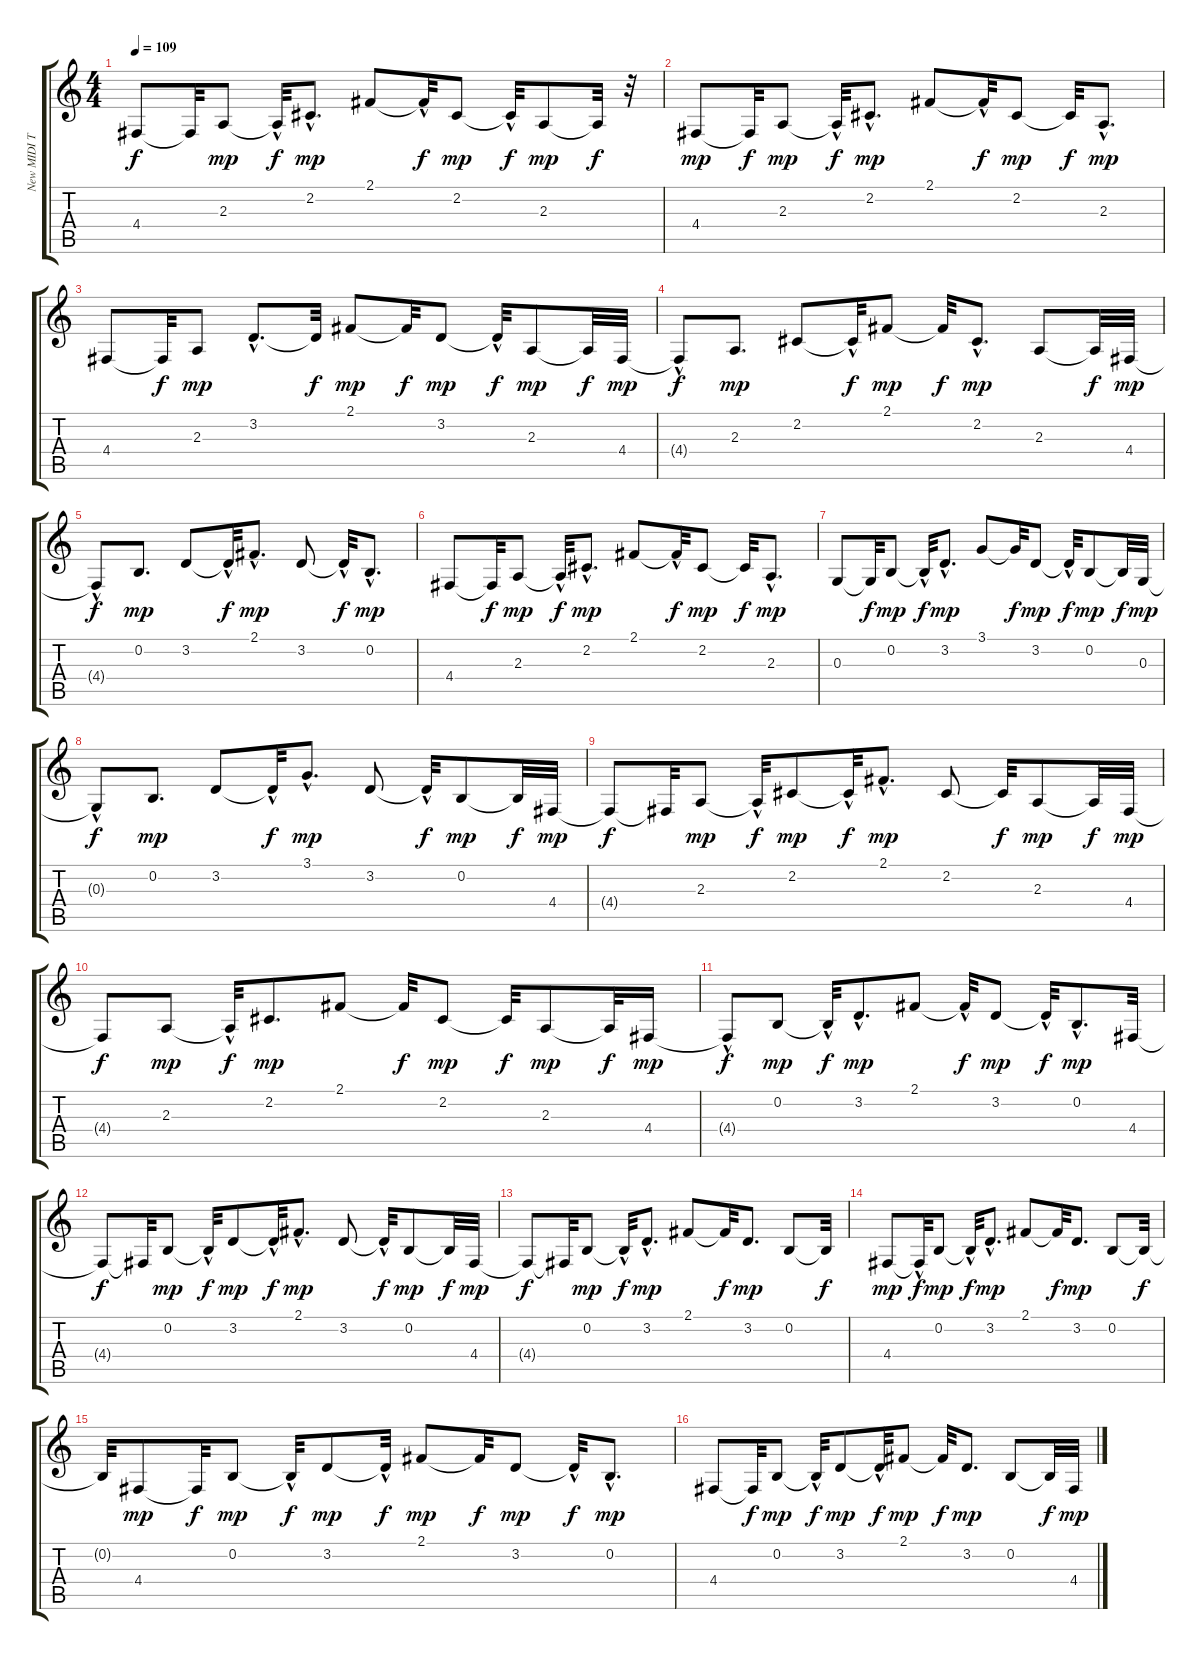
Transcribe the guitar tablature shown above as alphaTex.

\track ("New MIDI Track" "New MIDI T") {instrument orchestralharp}
\staff {score tabs}
\tuning (E4 B3 G3 D3 A2 E2) {hide}
\ts (4 4)
\tempo 109
\clef g2
\ks c
4.4{t}.8{dy f} 4.4{t}.32 2.3.8{dy mp} 2.3{hac t}.32{dy f} 2.2{hac}.8{d dy mp} 2.1.8 2.1{hac t}.32{dy f} 2.2.8{dy mp} 2.2{hac t}.32{dy f} 2.3.8{dy mp} 2.3{t}.32{dy f} r.32 |
4.4.8{dy mp} 4.4{t}.32{dy f} 2.3.8{dy mp} 2.3{hac t}.32{dy f} 2.2{hac}.8{d dy mp} 2.1.8 2.1{hac t}.32{dy f} 2.2.8{dy mp} 2.2{t}.32{dy f} 2.3{hac}.8{d dy mp} |
4.4.8 4.4{t}.32{dy f} 2.3.8{dy mp} 3.2{hac}.8{d} 3.2{t}.32{dy f} 2.1.8{dy mp} 2.1{t}.32{dy f} 3.2.8{dy mp} 3.2{hac t}.32{dy f} 2.3.8{dy mp} 2.3{t}.32{dy f} 4.4.32{dy mp} |
4.4{hac t}.8{dy f} 2.3.8{d dy mp} 2.2.8 2.2{hac t}.32{dy f} 2.1.8{dy mp} 2.1{t}.32{dy f} 2.2{hac}.8{d dy mp} 2.3.8 2.3{t}.32{dy f} 4.4.32{dy mp} |
4.4{hac t}.8{dy f} 0.2.8{d dy mp} 3.2.8 3.2{hac t}.32{dy f} 2.1{hac}.8{d dy mp} 3.2.8 3.2{hac t}.32{dy f} 0.2{hac}.8{d dy mp} |
4.4.8 4.4{t}.32{dy f} 2.3.8{dy mp} 2.3{hac t}.32{dy f} 2.2{hac}.8{d dy mp} 2.1.8 2.1{hac t}.32{dy f} 2.2.8{dy mp} 2.2{t}.32{dy f} 2.3{hac}.8{d dy mp} |
0.3.8 0.3{t}.32{dy f} 0.2.8{dy mp} 0.2{hac t}.32{dy f} 3.2{hac}.8{d dy mp} 3.1.8 3.1{t}.32{dy f} 3.2.8{dy mp} 3.2{hac t}.32{dy f} 0.2.8{dy mp} 0.2{t}.32{dy f} 0.3.32{dy mp} |
0.3{hac t}.8{dy f} 0.2.8{d dy mp} 3.2.8 3.2{hac t}.32{dy f} 3.1{hac}.8{d dy mp} 3.2.8 3.2{hac t}.32{dy f} 0.2.8{dy mp} 0.2{t}.32{dy f} 4.4.32{dy mp} |
4.4{t}.8{dy f} 4.4{t}.32 2.3.8{dy mp} 2.3{hac t}.32{dy f} 2.2.8{dy mp} 2.2{hac t}.32{dy f} 2.1{hac}.8{d dy mp} 2.2.8 2.2{t}.32{dy f} 2.3.8{dy mp} 2.3{t}.32{dy f} 4.4.32{dy mp} |
4.4{t}.8{dy f} 2.3.8{dy mp} 2.3{hac t}.32{dy f} 2.2.8{d dy mp} 2.1.8 2.1{t}.32{dy f} 2.2.8{dy mp} 2.2{t}.32{dy f} 2.3.8{dy mp} 2.3{t}.32{dy f} 4.4.16{dy mp} |
4.4{hac t}.8{dy f} 0.2.8{dy mp} 0.2{hac t}.32{dy f} 3.2{hac}.8{d dy mp} 2.1.8 2.1{hac t}.32{dy f} 3.2.8{dy mp} 3.2{hac t}.32{dy f} 0.2{hac}.8{d dy mp} 4.4.32 |
4.4{t}.8{dy f} 4.4{t}.32 0.2.8{dy mp} 0.2{hac t}.32{dy f} 3.2.8{dy mp} 3.2{hac t}.32{dy f} 2.1{hac}.8{d dy mp} 3.2.8 3.2{hac t}.32{dy f} 0.2.8{dy mp} 0.2{t}.32{dy f} 4.4.32{dy mp} |
4.4{t}.8{dy f} 4.4{t}.32 0.2.8{dy mp} 0.2{hac t}.32{dy f} 3.2{hac}.8{d dy mp} 2.1.8 2.1{t}.32{dy f} 3.2.8{d dy mp} 0.2.8 0.2{t}.32{dy f} |
4.4.8{dy mp} 4.4{hac t}.32{dy f} 0.2.8{dy mp} 0.2{hac t}.32{dy f} 3.2{hac}.8{d dy mp} 2.1.8 2.1{t}.32{dy f} 3.2.8{d dy mp} 0.2.8 0.2{t}.32{dy f} |
0.2{t}.32 4.4.8{dy mp} 4.4{t}.32{dy f} 0.2.8{dy mp} 0.2{hac t}.32{dy f} 3.2.8{dy mp} 3.2{hac t}.32{dy f} 2.1.8{dy mp} 2.1{t}.32{dy f} 3.2.8{dy mp} 3.2{hac t}.32{dy f} 0.2{hac}.8{d dy mp} |
4.4.8 4.4{t}.32{dy f} 0.2.8{dy mp} 0.2{hac t}.32{dy f} 3.2.8{dy mp} 3.2{hac t}.32{dy f} 2.1.8{dy mp} 2.1{t}.32{dy f} 3.2.8{d dy mp} 0.2.8 0.2{t}.32{dy f} 4.4.32{dy mp}
